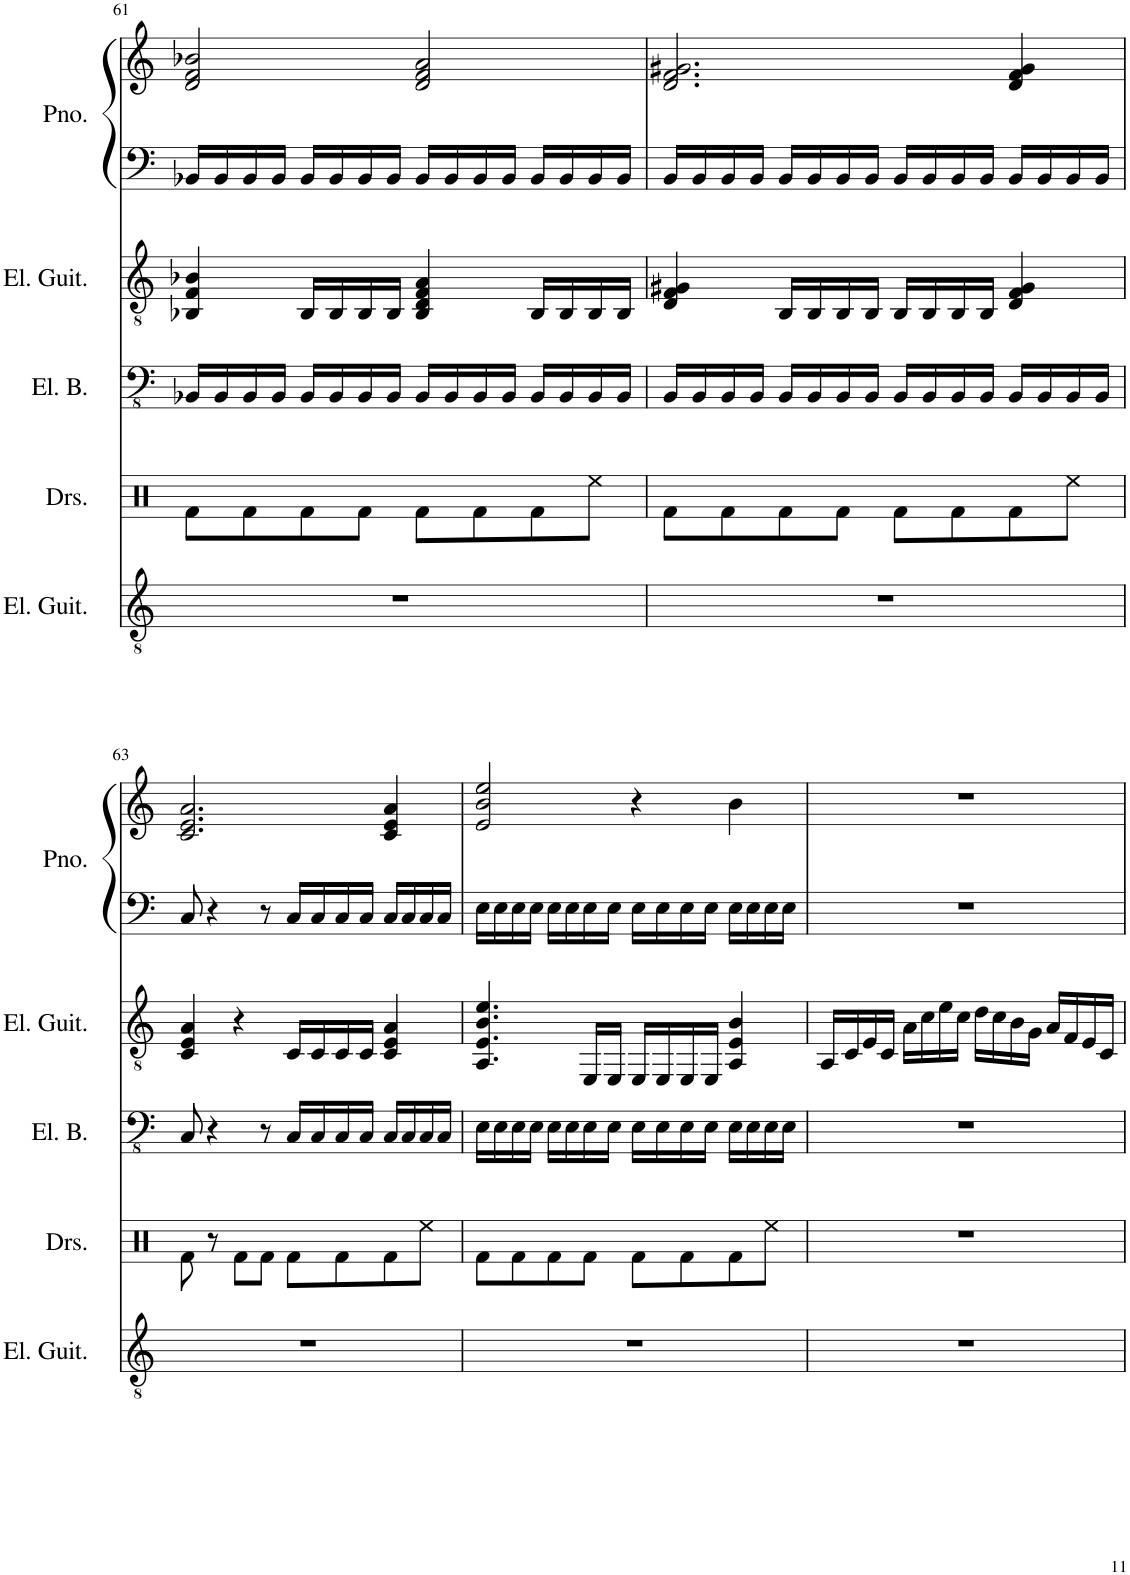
**kern	**kern	**kern	**kern	**kern	**kern
*part5	*part4	*part3	*part2	*part1	*part1
*staff6	*staff5	*staff4	*staff3	*staff2	*staff1
*I"Electric Guitar	*I"Drumset	*I"Electric Bass	*I"Electric Guitar	*I"Piano	*
*I'El. Guit.	*I'Drs.	*I'El. B.	*I'El. Guit.	*I'Pno.	*
!!LO:PB:g=z
*clefGv2	*clefX	*clefFv4	*clefGv2	*clefF4	*clefG2
*k[]	*k[]	*k[]	*k[]	*k[]	*k[]
*M4/4	*M4/4	*M4/4	*M4/4	*M4/4	*M4/4
=61	=61	=61	=61	=61	=61
1r	8Rf\L	16BBB-X/LL	4BB-X/ 4F/ 4B-X/	16BB-X/LL	2d/ 2f/ 2b-X/
.	.	16BBB-/	.	16BB-/	.
.	8Rf\	16BBB-/	.	16BB-/	.
.	.	16BBB-/JJ	.	16BB-/JJ	.
.	8Rf\	16BBB-/LL	16BB-/LL	16BB-/LL	.
.	.	16BBB-/	16BB-/	16BB-/	.
.	8Rf\J	16BBB-/	16BB-/	16BB-/	.
.	.	16BBB-/JJ	16BB-/JJ	16BB-/JJ	.
.	8Rf\L	16BBB-/LL	4BB-/ 4D/ 4F/ 4A/	16BB-/LL	2d/ 2f/ 2a/
.	.	16BBB-/	.	16BB-/	.
.	8Rf\	16BBB-/	.	16BB-/	.
.	.	16BBB-/JJ	.	16BB-/JJ	.
.	8Rf\	16BBB-/LL	16BB-/LL	16BB-/LL	.
.	.	16BBB-/	16BB-/	16BB-/	.
.	8Ree\J	16BBB-/	16BB-/	16BB-/	.
.	.	16BBB-/JJ	16BB-/JJ	16BB-/JJ	.
=62	=62	=62	=62	=62	=62
1r	8Rf\L	16BBB/LL	4D/ 4F/ 4G#X/	16BB/LL	2.d/ 2.f/ 2.g#X/
.	.	16BBB/	.	16BB/	.
.	8Rf\	16BBB/	.	16BB/	.
.	.	16BBB/JJ	.	16BB/JJ	.
.	8Rf\	16BBB/LL	16BB/LL	16BB/LL	.
.	.	16BBB/	16BB/	16BB/	.
.	8Rf\J	16BBB/	16BB/	16BB/	.
.	.	16BBB/JJ	16BB/JJ	16BB/JJ	.
.	8Rf\L	16BBB/LL	16BB/LL	16BB/LL	.
.	.	16BBB/	16BB/	16BB/	.
.	8Rf\	16BBB/	16BB/	16BB/	.
.	.	16BBB/JJ	16BB/JJ	16BB/JJ	.
.	8Rf\	16BBB/LL	4D/ 4F/ 4G#/	16BB/LL	4d/ 4f/ 4g#/
.	.	16BBB/	.	16BB/	.
.	8Ree\J	16BBB/	.	16BB/	.
.	.	16BBB/JJ	.	16BB/JJ	.
!!LO:LB:g=z
=63	=63	=63	=63	=63	=63
1r	8Rf\	8CC/	4C/ 4E/ 4A/	8C/	2.c/ 2.e/ 2.a/
.	8r	4r	.	4r	.
.	8Rf\L	.	4r	.	.
.	8Rf\J	8r	.	8r	.
.	8Rf\L	16CC/LL	16C/LL	16C/LL	.
.	.	16CC/	16C/	16C/	.
.	8Rf\	16CC/	16C/	16C/	.
.	.	16CC/JJ	16C/JJ	16C/JJ	.
.	8Rf\	16CC/LL	4C/ 4E/ 4A/	16C/LL	4c/ 4e/ 4a/
.	.	16CC/	.	16C/	.
.	8Ree\J	16CC/	.	16C/	.
.	.	16CC/JJ	.	16C/JJ	.
=64	=64	=64	=64	=64	=64
1r	8Rf\L	16EE\LL	4.AA/ 4.E/ 4.B/ 4.e/	16E\LL	2e/ 2b/ 2ee/
.	.	16EE\	.	16E\	.
.	8Rf\	16EE\	.	16E\	.
.	.	16EE\JJ	.	16E\JJ	.
.	8Rf\	16EE\LL	.	16E\LL	.
.	.	16EE\	.	16E\	.
.	8Rf\J	16EE\	16EE/LL	16E\	.
.	.	16EE\JJ	16EE/JJ	16E\JJ	.
.	8Rf\L	16EE\LL	16EE/LL	16E\LL	4r
.	.	16EE\	16EE/	16E\	.
.	8Rf\	16EE\	16EE/	16E\	.
.	.	16EE\JJ	16EE/JJ	16E\JJ	.
.	8Rf\	16EE\LL	4AA/ 4E/ 4B/	16E\LL	4b\
.	.	16EE\	.	16E\	.
.	8Ree\J	16EE\	.	16E\	.
.	.	16EE\JJ	.	16E\JJ	.
=65	=65	=65	=65	=65	=65
1r	1r	1r	16AA/LL	1r	1r
.	.	.	16C/	.	.
.	.	.	16E/	.	.
.	.	.	16C/JJ	.	.
.	.	.	16A\LL	.	.
.	.	.	16c\	.	.
.	.	.	16e\	.	.
.	.	.	16c\JJ	.	.
.	.	.	16d\LL	.	.
.	.	.	16c\	.	.
.	.	.	16B\	.	.
.	.	.	16G\JJ	.	.
.	.	.	16A/LL	.	.
.	.	.	16F/	.	.
.	.	.	16E/	.	.
.	.	.	16C/JJ	.	.
=	=	=	=	=	=
*-	*-	*-	*-	*-	*-
